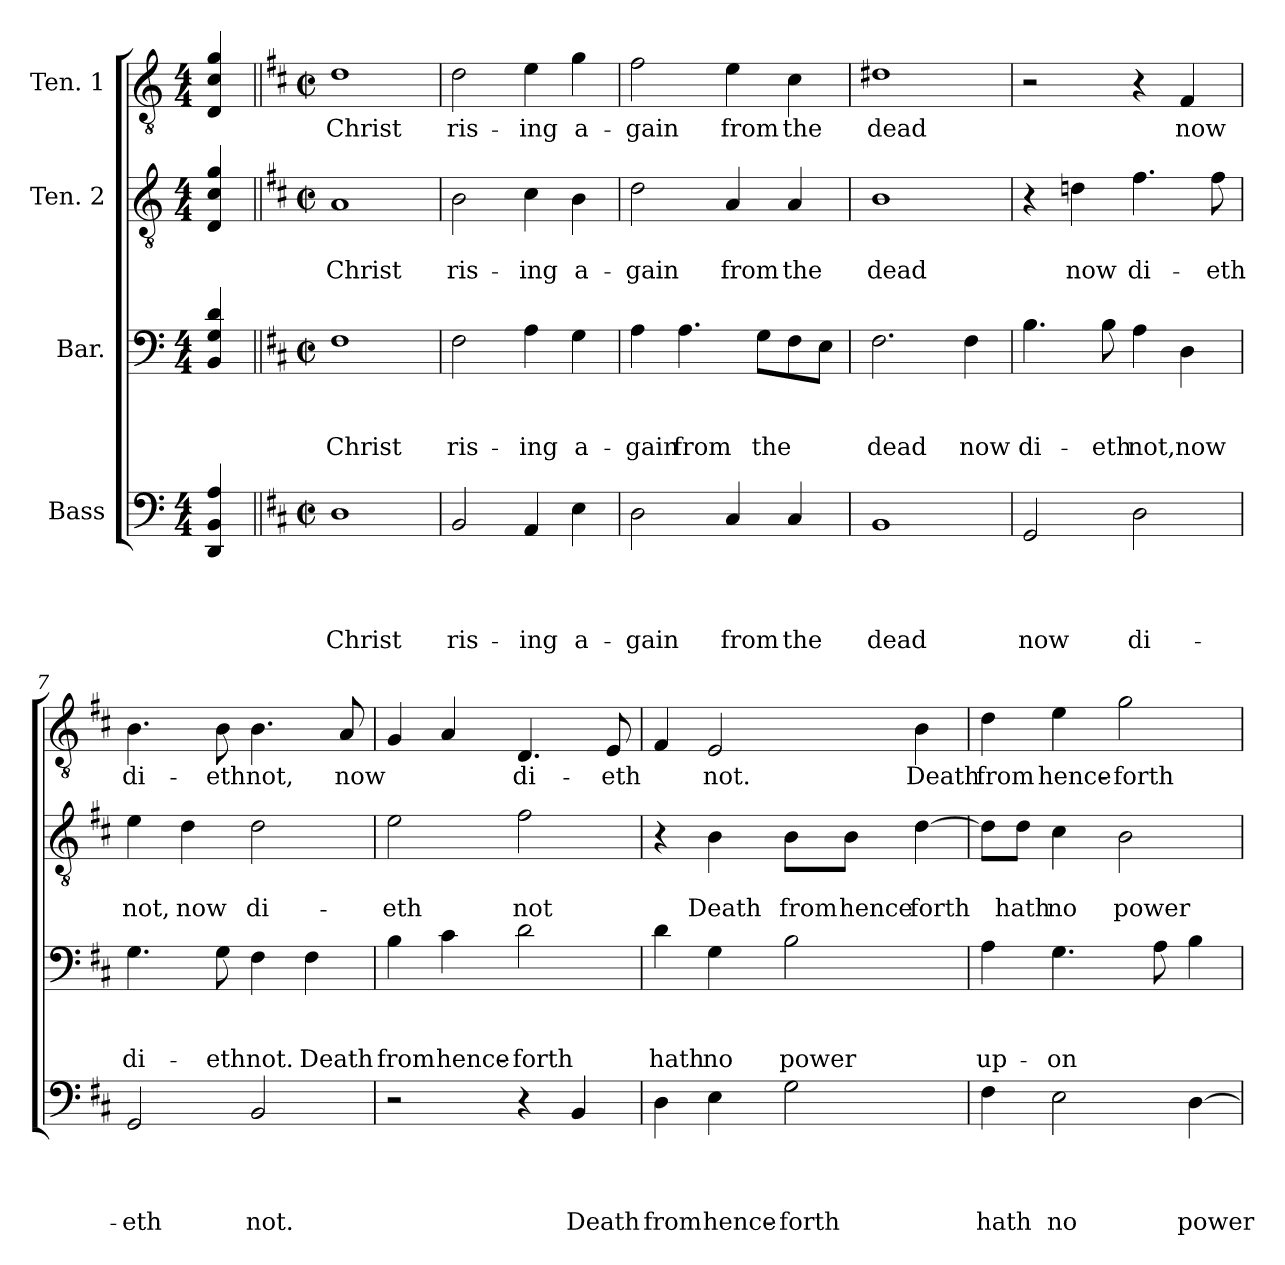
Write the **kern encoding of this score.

**kern	**text	**text	**text	**text	**kern	**text	**text	**text	**kern	**text	**text	**kern	**text
*part4	*part4	*part4	*part4	*part4	*part3	*part3	*part3	*part3	*part2	*part2	*part2	*part1	*part1
*staff4	*staff4	*staff4	*staff4	*staff4	*staff3	*staff3	*staff3	*staff3	*staff2	*staff2	*staff2	*staff1	*staff1
*I"Bass	*	*	*	*	*I"Bar.	*	*	*	*I"Ten. 2	*	*	*I"Ten. 1	*
*clefF4	*	*	*	*	*clefF4	*	*	*	*clefGv2	*	*	*clefGv2	*
*k[]	*	*	*	*	*k[]	*	*	*	*k[]	*	*	*k[]	*
*C:	*	*	*	*	*C:	*	*	*	*C:	*	*	*C:	*
*M4/4	*	*	*	*	*M4/4	*	*	*	*M4/4	*	*	*M4/4	*
=1	=1	=1	=1	=1	=1	=1	=1	=1	=1	=1	=1	=1	=1
4DD/ 4BB/ 4A/	.	.	.	.	4BB/ 4G/ 4d/	.	.	.	4D/ 4c/ 4g/	.	.	4D/ 4c/ 4g/	.
=2||	=2||	=2||	=2||	=2||	=2||	=2||	=2||	=2||	=2||	=2||	=2||	=2||	=2||
*k[f#c#]	*	*	*	*	*k[f#c#]	*	*	*	*k[f#c#]	*	*	*k[f#c#]	*
*D:	*	*	*	*	*D:	*	*	*	*D:	*	*	*D:	*
*M2/2	*	*	*	*	*M2/2	*	*	*	*M2/2	*	*	*M2/2	*
*met(c|)	*	*	*	*	*met(c|)	*	*	*	*met(c|)	*	*	*met(c|)	*
!	!	!	!	!LO:LY:b	!	!	!	!LO:LY:b	!	!	!LO:LY:b	!	!LO:LY:b
1D	.	.	.	Christ	1F#	.	.	Christ	1A	.	Christ	1d	Christ
=3	=3	=3	=3	=3	=3	=3	=3	=3	=3	=3	=3	=3	=3
!	!	!	!	!LO:LY:b	!	!	!	!LO:LY:b	!	!	!LO:LY:b	!	!LO:LY:b
2BB/	.	.	.	ris-	2F#\	.	.	ris-	2B\	.	ris-	2d\	ris-
!	!	!	!	!LO:LY:b	!	!	!	!LO:LY:b	!	!	!LO:LY:b	!	!LO:LY:b
4AA/	.	.	.	-ing	4A\	.	.	-ing	4c#\	.	-ing	4e\	-ing
!	!	!	!	!LO:LY:b	!	!	!	!LO:LY:b	!	!	!LO:LY:b	!	!LO:LY:b
4E\	.	.	.	a-	4G\	.	.	a-	4B\	.	a-	4g\	a-
=4	=4	=4	=4	=4	=4	=4	=4	=4	=4	=4	=4	=4	=4
!	!	!	!	!LO:LY:b	!	!	!	!LO:LY:b	!	!	!LO:LY:b	!	!LO:LY:b
2D\	.	.	.	-gain	4A\	.	.	-gain	2d\	.	-gain	2f#\	-gain
!	!	!	!	!	!	!	!	!LO:LY:b	!	!	!	!	!
.	.	.	.	.	4.A\	.	.	from	.	.	.	.	.
!	!	!	!	!LO:LY:b	!	!	!	!	!	!	!LO:LY:b	!	!LO:LY:b
4C#/	.	.	.	from	.	.	.	.	4A/	.	from	4e\	from
!	!	!	!	!	!	!	!	!LO:LY:b	!	!	!	!	!
.	.	.	.	.	8G\L	.	.	the	.	.	.	.	.
!	!	!	!	!LO:LY:b	!	!	!	!	!	!	!LO:LY:b	!	!LO:LY:b
4C#/	.	.	.	the	8F#\	.	.	.	4A/	.	the	4c#\	the
.	.	.	.	.	8E\J	.	.	.	.	.	.	.	.
=5	=5	=5	=5	=5	=5	=5	=5	=5	=5	=5	=5	=5	=5
!	!	!	!	!LO:LY:b	!	!	!	!LO:LY:b	!	!	!LO:LY:b	!	!LO:LY:b
1BB	.	.	.	dead	2.F#\	.	.	dead	1B	.	dead	1d#X	dead
!	!	!	!	!	!	!	!	!LO:LY:b	!	!	!	!	!
.	.	.	.	.	4F#\	.	.	now	.	.	.	.	.
=6	=6	=6	=6	=6	=6	=6	=6	=6	=6	=6	=6	=6	=6
!	!	!	!	!LO:LY:b	!	!	!	!LO:LY:b	!	!	!	!	!
2GG/	.	.	.	now	4.B\	.	.	di-	4r	.	.	2r	.
!	!	!	!	!	!	!	!	!	!	!	!LO:LY:b	!	!
.	.	.	.	.	.	.	.	.	4dni\	.	now	.	.
!	!	!	!	!	!	!	!	!LO:LY:b	!	!	!	!	!
.	.	.	.	.	8B\	.	.	-eth	.	.	.	.	.
!	!	!	!	!LO:LY:b	!	!	!	!LO:LY:b	!	!	!LO:LY:b	!	!
2D\	.	.	.	di-	4A\	.	.	not,	4.f#\	.	di-	4r	.
!	!	!	!	!	!	!	!	!LO:LY:b	!	!	!	!	!LO:LY:b
.	.	.	.	.	4D\	.	.	now	.	.	.	4F#/	now
!	!	!	!	!	!	!	!	!	!	!	!LO:LY:b	!	!
.	.	.	.	.	.	.	.	.	8f#\	.	-eth	.	.
=7	=7	=7	=7	=7	=7	=7	=7	=7	=7	=7	=7	=7	=7
!	!	!	!	!LO:LY:b	!	!	!	!LO:LY:b	!	!	!LO:LY:b	!	!LO:LY:b
2GG/	.	.	.	-eth	4.G\	.	.	di-	4e\	.	not,	4.B\	di-
!	!	!	!	!	!	!	!	!	!	!	!LO:LY:b	!	!
.	.	.	.	.	.	.	.	.	4d\	.	now	.	.
!	!	!	!	!	!	!	!	!LO:LY:b	!	!	!	!	!LO:LY:b
.	.	.	.	.	8G\	.	.	-eth	.	.	.	8B\	-eth
!	!	!	!	!LO:LY:b	!	!	!	!LO:LY:b	!	!	!LO:LY:b	!	!LO:LY:b
2BB/	.	.	.	not.	4F#\	.	.	not.	2d\	.	di-	4.B\	not,
!	!	!	!	!	!	!	!	!LO:LY:b	!	!	!	!	!
.	.	.	.	.	4F#\	.	.	Death	.	.	.	.	.
!	!	!	!	!	!	!	!	!	!	!	!	!	!LO:LY:b
.	.	.	.	.	.	.	.	.	.	.	.	8A/	now
!!LO:LB:g=z
=8	=8	=8	=8	=8	=8	=8	=8	=8	=8	=8	=8	=8	=8
!	!	!	!	!	!	!	!	!LO:LY:b	!	!	!LO:LY:b	!	!
2r	.	.	.	.	4B\	.	.	from	2e\	.	-eth	4G/	.
!	!	!	!	!	!	!	!	!LO:LY:b	!	!	!	!	!
.	.	.	.	.	4c#\	.	.	hence-	.	.	.	4A/	.
!	!	!	!	!	!	!	!	!LO:LY:b:rj	!	!	!LO:LY:b	!	!LO:LY:b
4r	.	.	.	.	2d\	.	.	-forth	2f#\	.	not	4.D/	di-
!	!	!	!	!LO:LY:b	!	!	!	!	!	!	!	!	!
4BB/	.	.	.	Death	.	.	.	.	.	.	.	.	.
!	!	!	!	!	!	!	!	!	!	!	!	!	!LO:LY:b
.	.	.	.	.	.	.	.	.	.	.	.	8E/	-eth
=9	=9	=9	=9	=9	=9	=9	=9	=9	=9	=9	=9	=9	=9
!	!	!	!	!LO:LY:b	!	!	!	!LO:LY:b	!	!	!	!	!
4D\	.	.	.	from	4d\	.	.	hath	4r	.	.	4F#/	.
!	!	!	!	!LO:LY:b	!	!	!	!LO:LY:b	!	!	!LO:LY:b	!	!LO:LY:b
4E\	.	.	.	hence-	4G\	.	.	no	4B\	.	Death	2E/	not.
!	!	!	!	!LO:LY:b:rj	!	!	!	!LO:LY:b	!	!	!LO:LY:b	!	!
2G\	.	.	.	-forth	2B\	.	.	power	8B\L	.	from	.	.
!	!	!	!	!	!	!	!	!	!	!	!LO:LY:b	!	!
.	.	.	.	.	.	.	.	.	8B\J	.	hence	.	.
!	!	!	!	!	!	!	!	!	!	!	!LO:LY:b	!	!LO:LY:b
.	.	.	.	.	.	.	.	.	[>4d\	.	forth	4B\	Death
=10	=10	=10	=10	=10	=10	=10	=10	=10	=10	=10	=10	=10	=10
!	!	!	!	!LO:LY:b	!	!	!	!LO:LY:b	!	!	!	!	!LO:LY:b
4F#\	.	.	.	hath	4A\	.	.	up-	8d\L]	.	.	4d\	from
!	!	!	!	!	!	!	!	!	!	!	!LO:LY:b	!	!
.	.	.	.	.	.	.	.	.	8d\J	.	hath	.	.
!	!	!	!	!LO:LY:b	!	!	!	!LO:LY:b	!	!	!LO:LY:b	!	!LO:LY:b
2E\	.	.	.	no	4.G\	.	.	-on	4c#\	.	no	4e\	hence-
!	!	!	!	!	!	!	!	!	!	!	!LO:LY:b	!	!LO:LY:b:rj
.	.	.	.	.	.	.	.	.	2B\	.	power	2g\	-forth
.	.	.	.	.	8A\	.	.	.	.	.	.	.	.
!	!	!	!	!LO:LY:b	!	!	!	!	!	!	!	!	!
[>4D\	.	.	.	power	4B\	.	.	.	.	.	.	.	.
=	=	=	=	=	=	=	=	=	=	=	=	=	=
*-	*-	*-	*-	*-	*-	*-	*-	*-	*-	*-	*-	*-	*-
